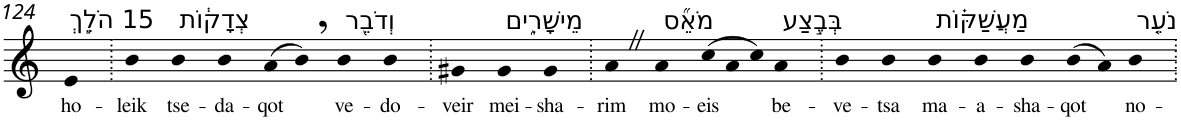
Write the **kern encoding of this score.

**kern	**text
*part1	*part1
*staff1	*staff1
*I"Piano	*
*I'Pno	*
!!LO:PB:g=z
*clefG2	*
*k[]	*
=124	=124
!LO:TX:a:t=15 הֹלֵ֣ךְ	!
!	!LO:LY:b
4e	ho-
=125.	=125.
!	!LO:LY:b
4b	-leik
!LO:TX:a:t=צְדָק֔וֹת	!
!	!LO:LY:b
4b	tse-
!	!LO:LY:b
4b	-da-
!	!LO:LY:b
(8a	-qot
8b,)	.
!LO:TX:a:t=וְדֹבֵ֖ר	!
!	!LO:LY:b
4b	ve-
!	!LO:LY:b
4b	-do-
=126.	=126.
!	!LO:LY:b
4g#X	-veir
!LO:TX:a:t=מֵישָׁרִ֑ים	!
!	!LO:LY:b
4g#	mei-
!	!LO:LY:b
4g#	-sha-
=127.	=127.
!	!LO:LY:b
4aZ	-rim
!LO:TX:a:t=מֹאֵ֞ס	!
!	!LO:LY:b
4a	mo-
!	!LO:LY:b
(12cc	-eis
12a	.
12cc)	.
!LO:TX:a:t=בְּבֶ֣צַע	!
!	!LO:LY:b
4a	be-
=128.	=128.
!	!LO:LY:b
4b	-ve-
!	!LO:LY:b
4b	-tsa
!LO:TX:a:t=מַעֲשַׁקּ֗וֹת	!
!	!LO:LY:b
4b	ma-
!	!LO:LY:b
4b	-a-
!	!LO:LY:b
4b	-sha-
!	!LO:LY:b
(8b	-qot
8a)	.
!LO:TX:a:t=נֹעֵ֤ר	!
!	!LO:LY:b
4b	no-
=.	=.
*-	*-
